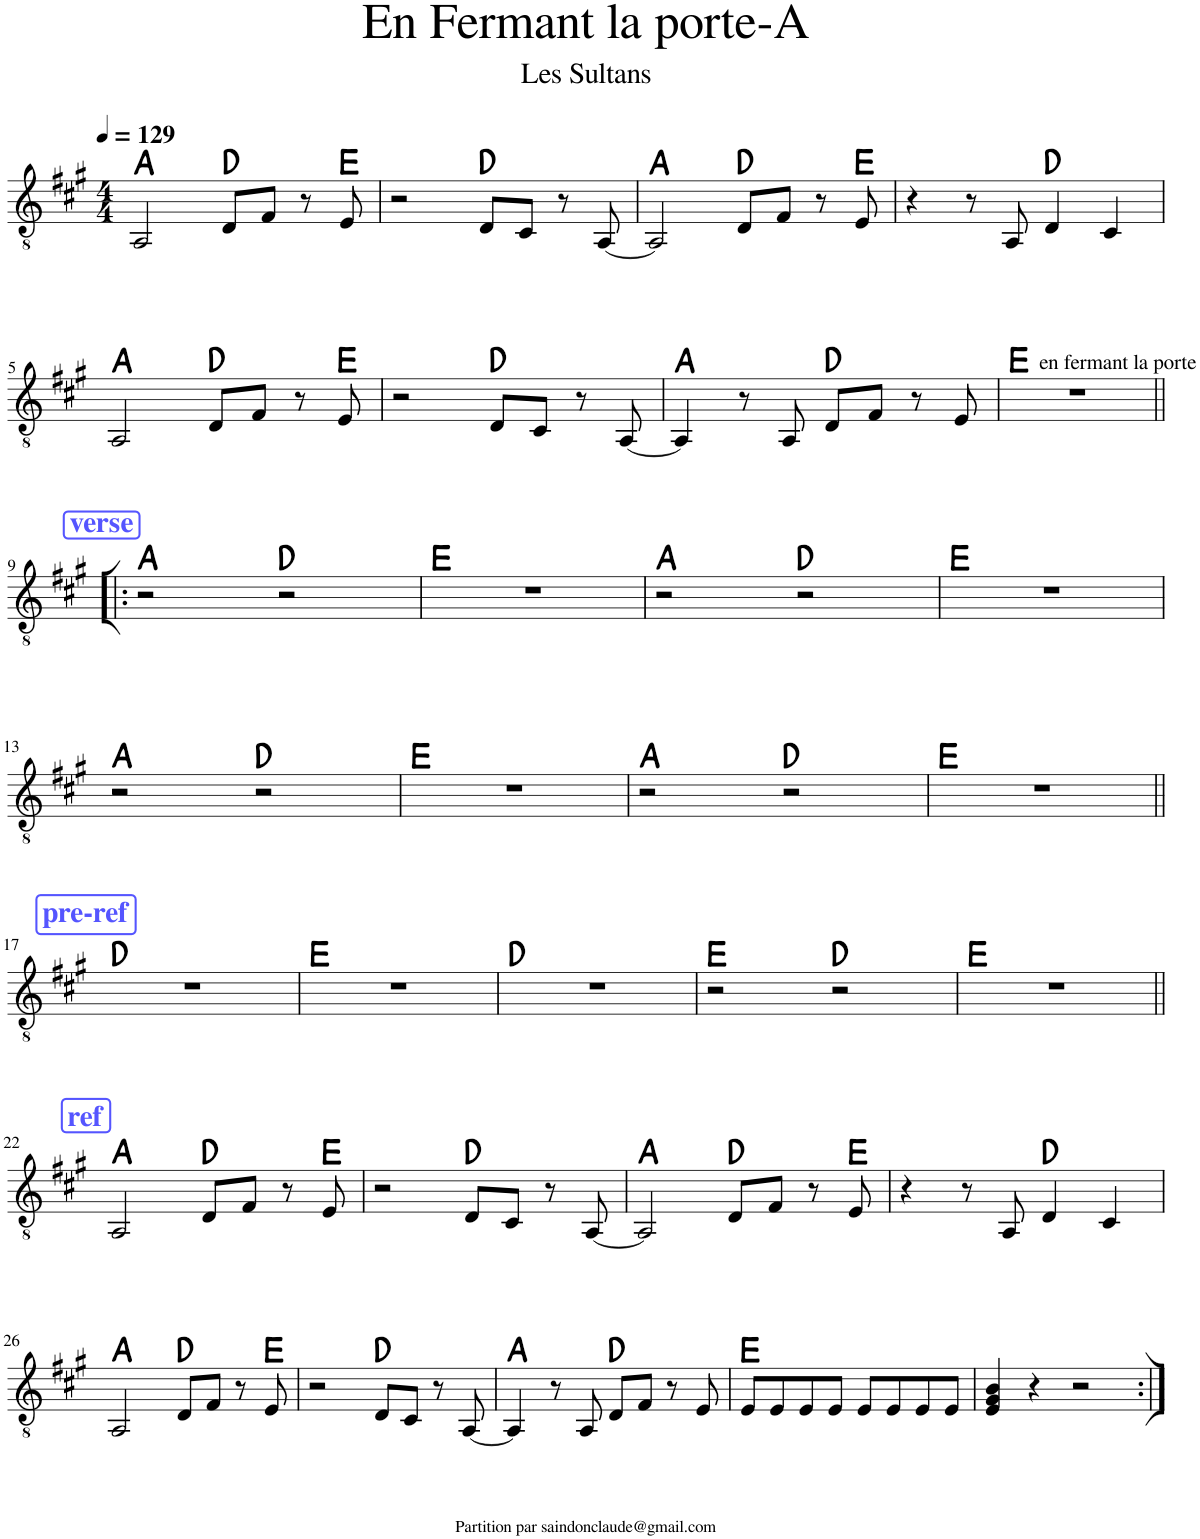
**kern	**harte
*part1	*part1
*staff1	*
*I"Classical Guitar	*
*I'Guit.	*
*clefGv2	*
*k[f#c#g#]	*
*M4/4	*
*MM129	*
=1	=1
2AA/	A:maj
8D/L	D:maj
8F#/J	.
8r	.
8E/	E:maj
=2	=2
2r	.
8D/L	D:maj
8C#/J	.
8r	.
[8AA/	.
=3	=3
2AA/]	A:maj
8D/L	D:maj
8F#/J	.
8r	.
8E/	E:maj
=4	=4
4r	.
8r	.
8AA/	.
4D/	D:maj
4C#/	.
!!LO:LB:g=z
=5	=5
2AA/	A:maj
8D/L	D:maj
8F#/J	.
8r	.
8E/	E:maj
=6	=6
2r	.
8D/L	D:maj
8C#/J	.
8r	.
[8AA/	.
=7	=7
4AA/]	A:maj
8r	.
8AA/	.
8D/L	D:maj
8F#/J	.
8r	.
8E/	.
=8	=8
!LO:TX:a:t=en fermant la porte	!
1r	E:maj
!!LO:LB:g=z
!!LO:REH:place=s1:a:B:rj:color=#5555FF:fs=14:t=verse
=9!|:	=9!|:
2r	A:maj
2r	D:maj
=10	=10
1r	E:maj
=11	=11
2r	A:maj
2r	D:maj
=12	=12
1r	E:maj
!!LO:LB:g=z
=13	=13
2r	A:maj
2r	D:maj
=14	=14
1r	E:maj
=15	=15
2r	A:maj
2r	D:maj
=16	=16
1r	E:maj
!!LO:LB:g=z
!!LO:REH:place=s1:a:B:rj:color=#5555FF:fs=14:t=pre-ref
=17||	=17||
1r	D:maj
=18	=18
1r	E:maj
=19	=19
1r	D:maj
=20	=20
2r	E:maj
2r	D:maj
=21	=21
1r	E:maj
!!LO:LB:g=z
!!LO:REH:place=s1:a:B:rj:color=#5555FF:fs=14:t=ref
=22||	=22||
2AA/	A:maj
8D/L	D:maj
8F#/J	.
8r	.
8E/	E:maj
=23	=23
2r	.
8D/L	D:maj
8C#/J	.
8r	.
[8AA/	.
=24	=24
2AA/]	A:maj
8D/L	D:maj
8F#/J	.
8r	.
8E/	E:maj
=25	=25
4r	.
8r	.
8AA/	.
4D/	D:maj
4C#/	.
!!LO:LB:g=z
=26	=26
2AA/	A:maj
8D/L	D:maj
8F#/J	.
8r	.
8E/	E:maj
=27	=27
2r	.
8D/L	D:maj
8C#/J	.
8r	.
[8AA/	.
=28	=28
4AA/]	A:maj
8r	.
8AA/	.
8D/L	D:maj
8F#/J	.
8r	.
8E/	.
=29	=29
8E/L	E:maj
8E/	.
8E/	.
8E/J	.
8E/L	.
8E/	.
8E/	.
8E/J	.
=30	=30
4E/ 4G#/ 4B/	.
4r	.
2r	.
=:|!	=:|!
*-	*-
